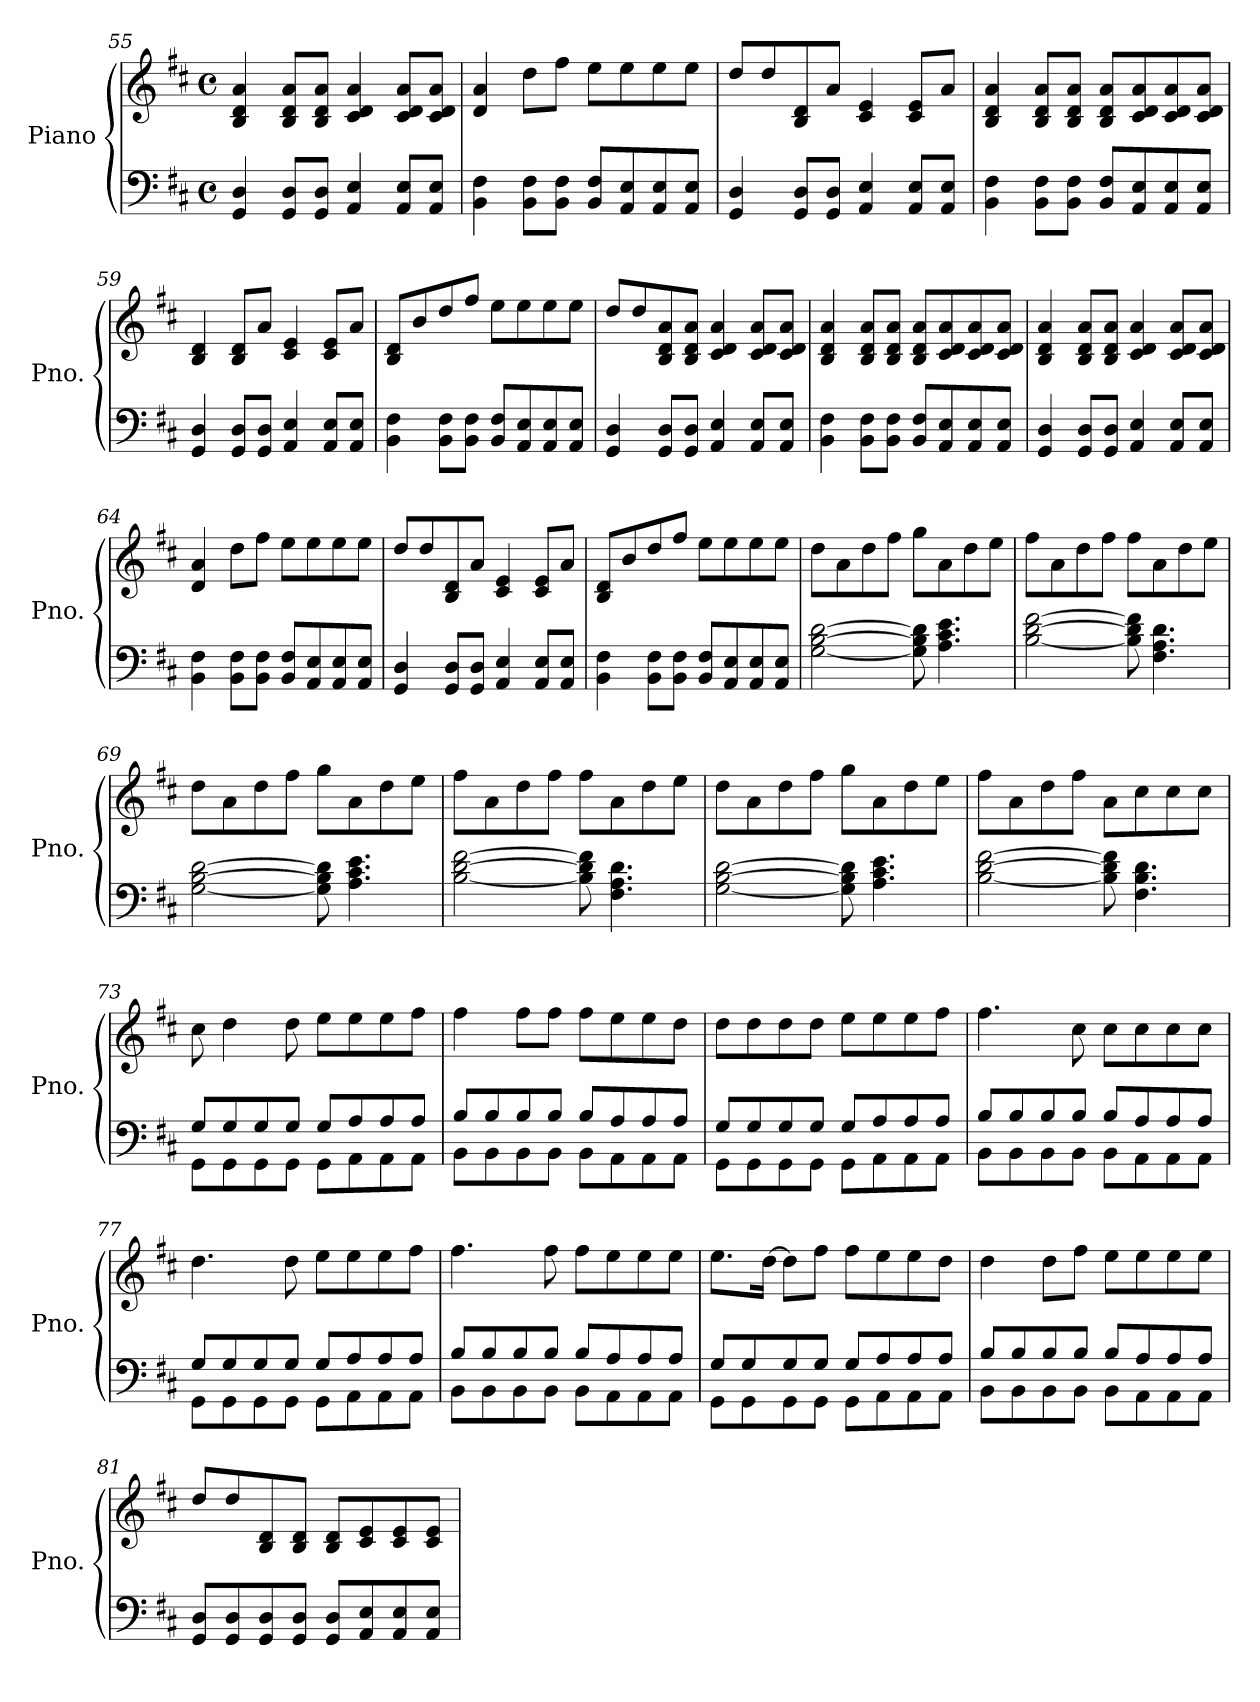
**kern	**kern
*part1	*part1
*staff2	*staff1
*I"Piano	*
*I'Pno.	*
*clefF4	*clefG2
*k[f#c#]	*k[f#c#]
*M4/4	*M4/4
*met(c)	*met(c)
=55	=55
4GG/ 4D/	4B/ 4d/ 4a/
8GG/ 8D/L	8B/ 8d/ 8a/L
8GG/ 8D/J	8B/ 8d/ 8a/J
4AA/ 4E/	4c#/ 4d/ 4a/
8AA/ 8E/L	8c#/ 8d/ 8a/L
8AA/ 8E/J	8c#/ 8d/ 8a/J
=56	=56
4BB\ 4F#\	4d/ 4a/
8BB\ 8F#\L	8dd\L
8BB\ 8F#\J	8ff#\J
8BB/ 8F#/L	8ee\L
8AA/ 8E/	8ee\
8AA/ 8E/	8ee\
8AA/ 8E/J	8ee\J
!!LO:LB:g=z
=57	=57
4GG/ 4D/	8dd/L
.	8dd/
8GG/ 8D/L	8B/ 8d/
8GG/ 8D/J	8a/J
4AA/ 4E/	4c#/ 4e/
8AA/ 8E/L	8c#/ 8e/L
8AA/ 8E/J	8a/J
=58	=58
4BB\ 4F#\	4B/ 4d/ 4a/
8BB\ 8F#\L	8B/ 8d/ 8a/L
8BB\ 8F#\J	8B/ 8d/ 8a/J
8BB/ 8F#/L	8B/ 8d/ 8a/L
8AA/ 8E/	8c#/ 8d/ 8a/
8AA/ 8E/	8c#/ 8d/ 8a/
8AA/ 8E/J	8c#/ 8d/ 8a/J
=59	=59
4GG/ 4D/	4B/ 4d/
8GG/ 8D/L	8B/ 8d/L
8GG/ 8D/J	8a/J
4AA/ 4E/	4c#/ 4e/
8AA/ 8E/L	8c#/ 8e/L
8AA/ 8E/J	8a/J
=60	=60
4BB\ 4F#\	8B/ 8d/L
.	8b/
8BB\ 8F#\L	8dd/
8BB\ 8F#\J	8ff#/J
8BB/ 8F#/L	8ee\L
8AA/ 8E/	8ee\
8AA/ 8E/	8ee\
8AA/ 8E/J	8ee\J
!!LO:LB:g=z
=61	=61
4GG/ 4D/	8dd/L
.	8dd/
8GG/ 8D/L	8B/ 8d/ 8a/
8GG/ 8D/J	8B/ 8d/ 8a/J
4AA/ 4E/	4c#/ 4d/ 4a/
8AA/ 8E/L	8c#/ 8d/ 8a/L
8AA/ 8E/J	8c#/ 8d/ 8a/J
=62	=62
4BB\ 4F#\	4B/ 4d/ 4a/
8BB\ 8F#\L	8B/ 8d/ 8a/L
8BB\ 8F#\J	8B/ 8d/ 8a/J
8BB/ 8F#/L	8B/ 8d/ 8a/L
8AA/ 8E/	8c#/ 8d/ 8a/
8AA/ 8E/	8c#/ 8d/ 8a/
8AA/ 8E/J	8c#/ 8d/ 8a/J
=63	=63
4GG/ 4D/	4B/ 4d/ 4a/
8GG/ 8D/L	8B/ 8d/ 8a/L
8GG/ 8D/J	8B/ 8d/ 8a/J
4AA/ 4E/	4c#/ 4d/ 4a/
8AA/ 8E/L	8c#/ 8d/ 8a/L
8AA/ 8E/J	8c#/ 8d/ 8a/J
=64	=64
4BB\ 4F#\	4d/ 4a/
8BB\ 8F#\L	8dd\L
8BB\ 8F#\J	8ff#\J
8BB/ 8F#/L	8ee\L
8AA/ 8E/	8ee\
8AA/ 8E/	8ee\
8AA/ 8E/J	8ee\J
!!LO:LB:g=z
=65	=65
4GG/ 4D/	8dd/L
.	8dd/
8GG/ 8D/L	8B/ 8d/
8GG/ 8D/J	8a/J
4AA/ 4E/	4c#/ 4e/
8AA/ 8E/L	8c#/ 8e/L
8AA/ 8E/J	8a/J
=66	=66
4BB\ 4F#\	8B/ 8d/L
.	8b/
8BB\ 8F#\L	8dd/
8BB\ 8F#\J	8ff#/J
8BB/ 8F#/L	8ee\L
8AA/ 8E/	8ee\
8AA/ 8E/	8ee\
8AA/ 8E/J	8ee\J
=67	=67
[2G\ [2B\ [2d\	8dd\L
.	8a\
.	8dd\
.	8ff#\J
8G\] 8B\] 8d\]	8gg\L
4.A\ 4.c#\ 4.e\	8a\
.	8dd\
.	8ee\J
=68	=68
[2B\ [2d\ [2f#\	8ff#\L
.	8a\
.	8dd\
.	8ff#\J
8B\] 8d\] 8f#\]	8ff#\L
4.F#\ 4.A\ 4.d\	8a\
.	8dd\
.	8ee\J
=69	=69
[2G\ [2B\ [2d\	8dd\L
.	8a\
.	8dd\
.	8ff#\J
8G\] 8B\] 8d\]	8gg\L
4.A\ 4.c#\ 4.e\	8a\
.	8dd\
.	8ee\J
!!LO:LB:g=z
=70	=70
[2B\ [2d\ [2f#\	8ff#\L
.	8a\
.	8dd\
.	8ff#\J
8B\] 8d\] 8f#\]	8ff#\L
4.F#\ 4.A\ 4.d\	8a\
.	8dd\
.	8ee\J
=71	=71
[2G\ [2B\ [2d\	8dd\L
.	8a\
.	8dd\
.	8ff#\J
8G\] 8B\] 8d\]	8gg\L
4.A\ 4.c#\ 4.e\	8a\
.	8dd\
.	8ee\J
=72	=72
[2B\ [2d\ [2f#\	8ff#\L
.	8a\
.	8dd\
.	8ff#\J
8B\] 8d\] 8f#\]	8a\L
4.F#\ 4.B\ 4.d\	8cc#\
.	8cc#\
.	8cc#\J
=73	=73
*^	*
8G/L	8GG\L	8cc#\
8G/	8GG\	4dd\
8G/	8GG\	.
8G/J	8GG\J	8dd\
8G/L	8GG\L	8ee\L
8A/	8AA\	8ee\
8A/	8AA\	8ee\
8A/J	8AA\J	8ff#\J
=74	=74	=74
8B/L	8BB\L	4ff#\
8B/	8BB\	.
8B/	8BB\	8ff#\L
8B/J	8BB\J	8ff#\J
8B/L	8BB\L	8ff#\L
8A/	8AA\	8ee\
8A/	8AA\	8ee\
8A/J	8AA\J	8dd\J
!!LO:LB:g=z
=75	=75	=75
8G/L	8GG\L	8dd\L
8G/	8GG\	8dd\
8G/	8GG\	8dd\
8G/J	8GG\J	8dd\J
8G/L	8GG\L	8ee\L
8A/	8AA\	8ee\
8A/	8AA\	8ee\
8A/J	8AA\J	8ff#\J
=76	=76	=76
8B/L	8BB\L	4.ff#\
8B/	8BB\	.
8B/	8BB\	.
8B/J	8BB\J	8cc#\
8B/L	8BB\L	8cc#\L
8A/	8AA\	8cc#\
8A/	8AA\	8cc#\
8A/J	8AA\J	8cc#\J
=77	=77	=77
8G/L	8GG\L	4.dd\
8G/	8GG\	.
8G/	8GG\	.
8G/J	8GG\J	8dd\
8G/L	8GG\L	8ee\L
8A/	8AA\	8ee\
8A/	8AA\	8ee\
8A/J	8AA\J	8ff#\J
=78	=78	=78
8B/L	8BB\L	4.ff#\
8B/	8BB\	.
8B/	8BB\	.
8B/J	8BB\J	8ff#\
8B/L	8BB\L	8ff#\L
8A/	8AA\	8ee\
8A/	8AA\	8ee\
8A/J	8AA\J	8ee\J
=79	=79	=79
8G/L	8GG\L	8.ee\L
8G/	8GG\	.
.	.	[16dd\Jk
8G/	8GG\	8dd\L]
8G/J	8GG\J	8ff#\J
8G/L	8GG\L	8ff#\L
8A/	8AA\	8ee\
8A/	8AA\	8ee\
8A/J	8AA\J	8dd\J
!!LO:PB:g=z
=80	=80	=80
8B/L	8BB\L	4dd\
8B/	8BB\	.
8B/	8BB\	8dd\L
8B/J	8BB\J	8ff#\J
8B/L	8BB\L	8ee\L
8A/	8AA\	8ee\
8A/	8AA\	8ee\
8A/J	8AA\J	8ee\J
*v	*v	*
=81	=81
8GG/ 8D/L	8dd/L
8GG/ 8D/	8dd/
8GG/ 8D/	8B/ 8d/
8GG/ 8D/J	8B/ 8d/J
8GG/ 8D/L	8B/ 8d/L
8AA/ 8E/	8c#/ 8e/
8AA/ 8E/	8c#/ 8e/
8AA/ 8E/J	8c#/ 8e/J
=	=
*-	*-
